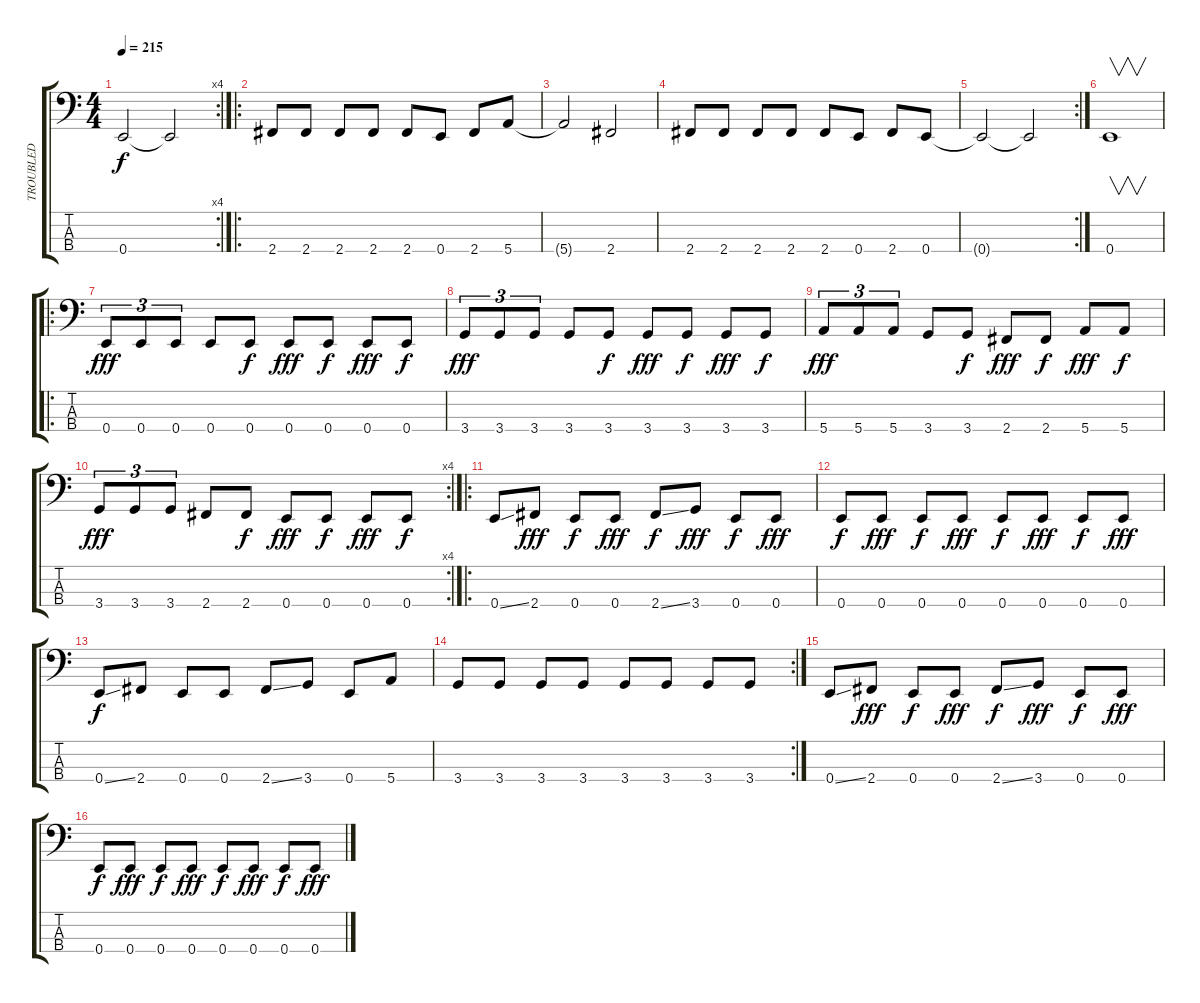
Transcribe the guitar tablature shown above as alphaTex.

\track ("TROUBLED" "TROUBLED") {instrument electricbasspick}
\staff {score tabs}
\tuning (G2 D2 A1 E1) {hide}
\rc 4
\ts (4 4)
\tempo 215
\clef f4
\ks c
0.4{t}.2{dy f} 0.4{t}.2 |
\ro
2.4.8 2.4.8 2.4.8 2.4.8 2.4.8 0.4.8 2.4.8 5.4.8 |
5.4{t}.2 2.4.2 |
2.4.8 2.4.8 2.4.8 2.4.8 2.4.8 0.4.8 2.4.8 0.4.8 |
\rc 2
0.4{t}.2 0.4{t}.2 |
0.4.1{v} |
\ro
0.4.8{tu (3 2) dy fff} 0.4.8{tu (3 2)} 0.4.8{tu (3 2)} 0.4.8 0.4.8{dy f} 0.4.8{dy fff} 0.4.8{dy f} 0.4.8{dy fff} 0.4.8{dy f} |
3.4.8{tu (3 2) dy fff} 3.4.8{tu (3 2)} 3.4.8{tu (3 2)} 3.4.8 3.4.8{dy f} 3.4.8{dy fff} 3.4.8{dy f} 3.4.8{dy fff} 3.4.8{dy f} |
5.4.8{tu (3 2) dy fff} 5.4.8{tu (3 2)} 5.4.8{tu (3 2)} 3.4.8 3.4.8{dy f} 2.4.8{dy fff} 2.4.8{dy f} 5.4.8{dy fff} 5.4.8{dy f} |
\rc 4
3.4.8{tu (3 2) dy fff} 3.4.8{tu (3 2)} 3.4.8{tu (3 2)} 2.4.8 2.4.8{dy f} 0.4.8{dy fff} 0.4.8{dy f} 0.4.8{dy fff} 0.4.8{dy f} |
\ro
0.4{ss}.8 2.4.8{dy fff} 0.4.8{dy f} 0.4.8{dy fff} 2.4{ss}.8{dy f} 3.4.8{dy fff} 0.4.8{dy f} 0.4.8{dy fff} |
0.4.8{dy f} 0.4.8{dy fff} 0.4.8{dy f} 0.4.8{dy fff} 0.4.8{dy f} 0.4.8{dy fff} 0.4.8{dy f} 0.4.8{dy fff} |
0.4{ss}.8{dy f} 2.4.8 0.4.8 0.4.8 2.4{ss}.8 3.4.8 0.4.8 5.4.8 |
\rc 2
3.4.8 3.4.8 3.4.8 3.4.8 3.4.8 3.4.8 3.4.8 3.4.8 |
0.4{ss}.8 2.4.8{dy fff} 0.4.8{dy f} 0.4.8{dy fff} 2.4{ss}.8{dy f} 3.4.8{dy fff} 0.4.8{dy f} 0.4.8{dy fff} |
0.4.8{dy f} 0.4.8{dy fff} 0.4.8{dy f} 0.4.8{dy fff} 0.4.8{dy f} 0.4.8{dy fff} 0.4.8{dy f} 0.4.8{dy fff}
